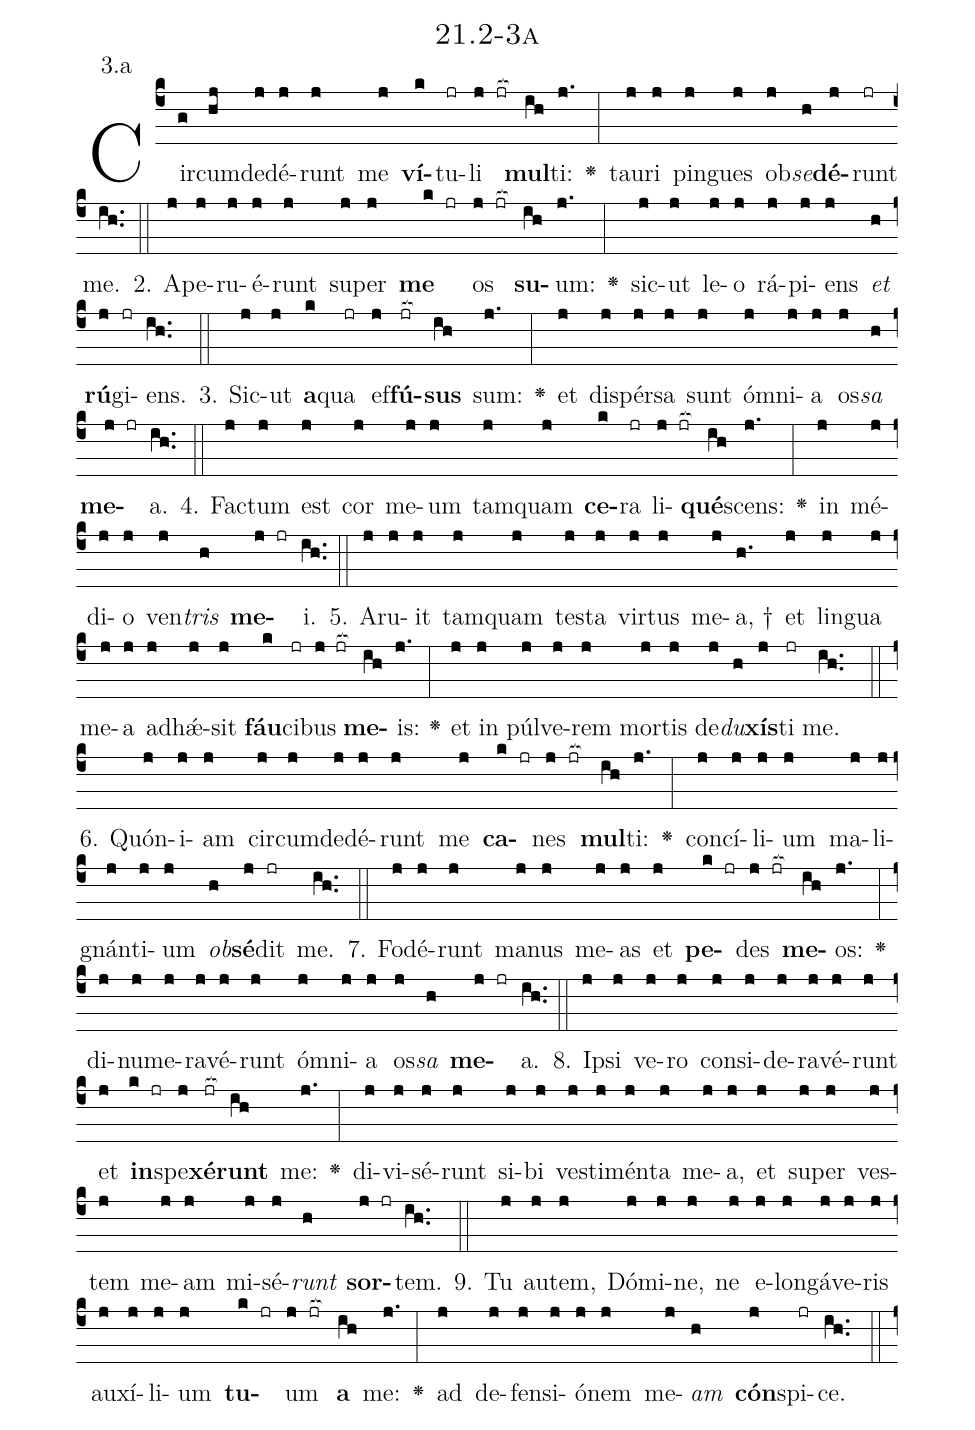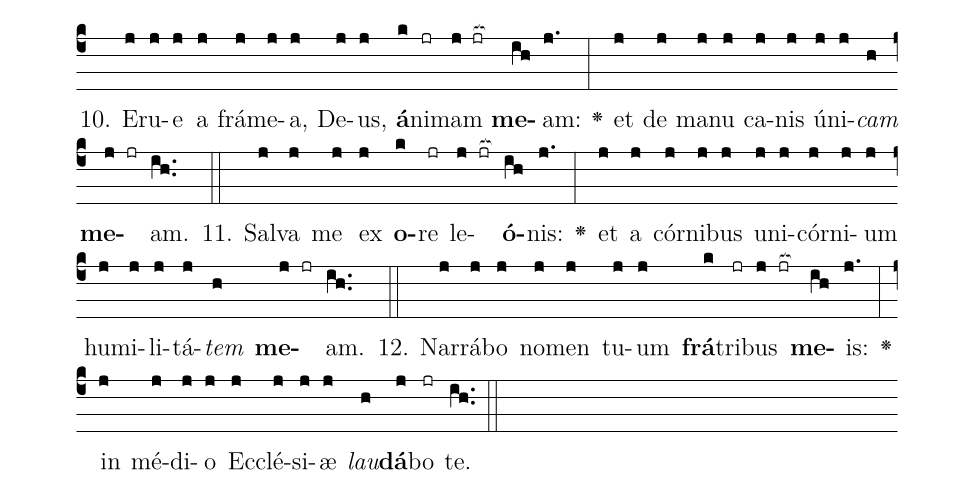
name: 21.2-3a;
annotation: 3.a;
%%
(c4)Cir(g)cum(hj)de(j)dé(j)runt(j) me(j) <b>ví</b>(k)tu(jr)li(j jr[ocb:1{]) <b>mul</b>(ih[ocb:0}])ti:(j.) <v>\greheightstar</v>(:) tau(j)ri(j) pin(j)gues(j) ob(j)<i>se</i>(h)<b>dé</b>(j)runt(jr) me.(ih..) (::)
2. A(j)pe(j)ru(j)é(j)runt(j) su(j)per(j) <b>me</b>(k jr) os(j jr[ocb:1{]) <b>su</b>(ih[ocb:0}])um:(j.) <v>\greheightstar</v>(:) sic(j)ut(j) le(j)o(j) rá(j)pi(j)ens(j) <i>et</i>(h) <b>rú</b>(j)gi(jr)ens.(ih..) (::)
3. Sic(j)ut(j) <b>a</b>(k)qua(jr) ef(j)<b>fú</b>(jr[ocb:1{])<b>sus</b>(ih[ocb:0}]) sum:(j.) <v>\greheightstar</v>(:) et(j) di(j)spér(j)sa(j) sunt(j) óm(j)ni(j)a(j) os(j)<i>sa</i>(h) <b>me</b>(j jr)a.(ih..) (::)
4. Fac(j)tum(j) est(j) cor(j) me(j)um(j) tam(j)quam(j) <b>ce</b>(k)ra(jr) li(j jr[ocb:1{])<b>qué</b>(ih[ocb:0}])scens:(j.) <v>\greheightstar</v>(:) in(j) mé(j)di(j)o(j) ven(j)<i>tris</i>(h) <b>me</b>(j jr)i.(ih..) (::)
5. A(j)ru(j)it(j) tam(j)quam(j) tes(j)ta(j) vir(j)tus(j) me(j)a, †(h.) et(j) lin(j)gua(j) me(j)a(j) ad(j)hǽ(j)sit(j) <b>fáu</b>(k)ci(jr)bus(j jr[ocb:1{]) <b>me</b>(ih[ocb:0}])is:(j.) <v>\greheightstar</v>(:) et(j) in(j) púl(j)ve(j)rem(j) mor(j)tis(j) de(j)<i>du</i>(h)<b>xís</b>(j)ti(jr) me.(ih..) (::)
6. Quón(j)i(j)am(j) cir(j)cum(j)de(j)dé(j)runt(j) me(j) <b>ca</b>(k jr)nes(j jr[ocb:1{]) <b>mul</b>(ih[ocb:0}])ti:(j.) <v>\greheightstar</v>(:) con(j)cí(j)li(j)um(j) ma(j)li(j)gnán(j)ti(j)um(j) <i>ob</i>(h)<b>sé</b>(j)dit(jr) me.(ih..) (::)
7. Fo(j)dé(j)runt(j) ma(j)nus(j) me(j)as(j) et(j) <b>pe</b>(k jr)des(j jr[ocb:1{]) <b>me</b>(ih[ocb:0}])os:(j.) <v>\greheightstar</v>(:) di(j)nu(j)me(j)ra(j)vé(j)runt(j) óm(j)ni(j)a(j) os(j)<i>sa</i>(h) <b>me</b>(j jr)a.(ih..) (::)
8. Ip(j)si(j) ve(j)ro(j) con(j)si(j)de(j)ra(j)vé(j)runt(j) et(j) <b>in</b>(k jr)spe(j)<b>xé</b>(jr[ocb:1{])<b>runt</b>(ih[ocb:0}]) me:(j.) <v>\greheightstar</v>(:) di(j)vi(j)sé(j)runt(j) si(j)bi(j) ves(j)ti(j)mén(j)ta(j) me(j)a,(j) et(j) su(j)per(j) ves(j)tem(j) me(j)am(j) mi(j)sé(j)<i>runt</i>(h) <b>sor</b>(j jr)tem.(ih..) (::)
9. Tu(j) au(j)tem,(j) Dó(j)mi(j)ne,(j) ne(j) e(j)lon(j)gá(j)ve(j)ris(j) au(j)xí(j)li(j)um(j) <b>tu</b>(k jr)um(j jr[ocb:1{]) <b>a</b>(ih[ocb:0}]) me:(j.) <v>\greheightstar</v>(:) ad(j) de(j)fen(j)si(j)ó(j)nem(j) me(j)<i>am</i>(h) <b>cón</b>(j)spi(jr)ce.(ih..) (::)
10. E(j)ru(j)e(j) a(j) frá(j)me(j)a,(j) De(j)us,(j) <b>á</b>(k)ni(jr)mam(j jr[ocb:1{]) <b>me</b>(ih[ocb:0}])am:(j.) <v>\greheightstar</v>(:) et(j) de(j) ma(j)nu(j) ca(j)nis(j) ú(j)ni(j)<i>cam</i>(h) <b>me</b>(j jr)am.(ih..) (::)
11. Sal(j)va(j) me(j) ex(j) <b>o</b>(k)re(jr) le(j jr[ocb:1{])<b>ó</b>(ih[ocb:0}])nis:(j.) <v>\greheightstar</v>(:) et(j) a(j) cór(j)ni(j)bus(j) u(j)ni(j)cór(j)ni(j)um(j) hu(j)mi(j)li(j)tá(j)<i>tem</i>(h) <b>me</b>(j jr)am.(ih..) (::)
12. Nar(j)rá(j)bo(j) no(j)men(j) tu(j)um(j) <b>frá</b>(k)tri(jr)bus(j jr[ocb:1{]) <b>me</b>(ih[ocb:0}])is:(j.) <v>\greheightstar</v>(:) in(j) mé(j)di(j)o(j) Ec(j)clé(j)si(j)æ(j) <i>lau</i>(h)<b>dá</b>(j)bo(jr) te.(ih..) (::)
